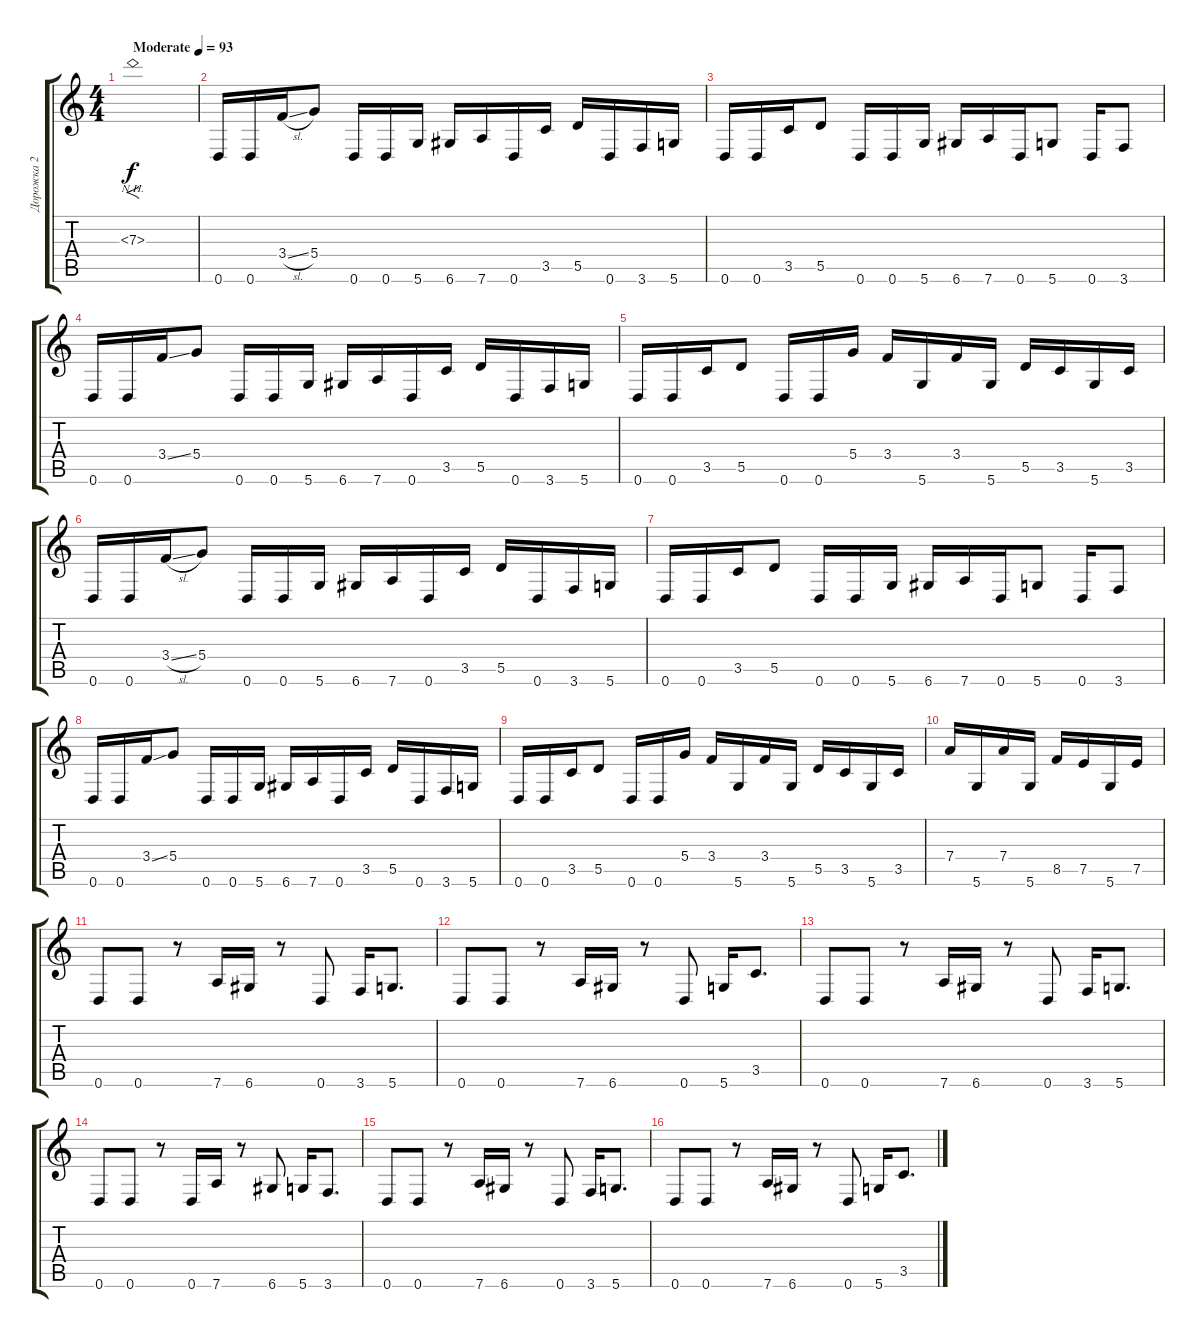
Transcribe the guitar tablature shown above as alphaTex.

\track ("Дорожка 2" "Дорожка 2") {instrument distortionguitar}
\staff {score tabs}
\tuning (E4 B3 G3 D3 A2 D2) {hide}
\ts (4 4)
\tempo (93 "Moderate")
\clef g2
\ks c
7.3{nh}.1{f dy f instrument distortionguitar} |
0.6.16 0.6.16 3.4{sl}.16 5.4.8 0.6.16 0.6.16 5.6.16 6.6.16 7.6.16 0.6.16 3.5.16 5.5.16 0.6.16 3.6.16 5.6.16 |
0.6.16 0.6.16 3.5.16 5.5.8 0.6.16 0.6.16 5.6.16 6.6.16 7.6.16 0.6.16 5.6.8 0.6.16 3.6.8 |
0.6.16 0.6.16 3.4{ss}.16 5.4.8 0.6.16 0.6.16 5.6.16 6.6.16 7.6.16 0.6.16 3.5.16 5.5.16 0.6.16 3.6.16 5.6.16 |
0.6.16 0.6.16 3.5.16 5.5.8 0.6.16 0.6.16 5.4.16 3.4.16 5.6.16 3.4.16 5.6.16 5.5.16 3.5.16 5.6.16 3.5.16 |
0.6.16 0.6.16 3.4{sl}.16 5.4.8 0.6.16 0.6.16 5.6.16 6.6.16 7.6.16 0.6.16 3.5.16 5.5.16 0.6.16 3.6.16 5.6.16 |
0.6.16 0.6.16 3.5.16 5.5.8 0.6.16 0.6.16 5.6.16 6.6.16 7.6.16 0.6.16 5.6.8 0.6.16 3.6.8 |
0.6.16 0.6.16 3.4{ss}.16 5.4.8 0.6.16 0.6.16 5.6.16 6.6.16 7.6.16 0.6.16 3.5.16 5.5.16 0.6.16 3.6.16 5.6.16 |
0.6.16 0.6.16 3.5.16 5.5.8 0.6.16 0.6.16 5.4.16 3.4.16 5.6.16 3.4.16 5.6.16 5.5.16 3.5.16 5.6.16 3.5.16 |
7.4.16 5.6.16 7.4.16 5.6.16 8.5.16 7.5.16 5.6.16 7.5.16 |
0.6.8 0.6.8 r.8 7.6.16 6.6.16 r.8 0.6.8 3.6.16 5.6.8{d} |
0.6.8 0.6.8 r.8 7.6.16 6.6.16 r.8 0.6.8 5.6.16 3.5.8{d} |
0.6.8 0.6.8 r.8 7.6.16 6.6.16 r.8 0.6.8 3.6.16 5.6.8{d} |
0.6.8 0.6.8 r.8 0.6.16 7.6.16 r.8 6.6.8 5.6.16 3.6.8{d} |
0.6.8 0.6.8 r.8 7.6.16 6.6.16 r.8 0.6.8 3.6.16 5.6.8{d} |
0.6.8 0.6.8 r.8 7.6.16 6.6.16 r.8 0.6.8 5.6.16 3.5.8{d}
